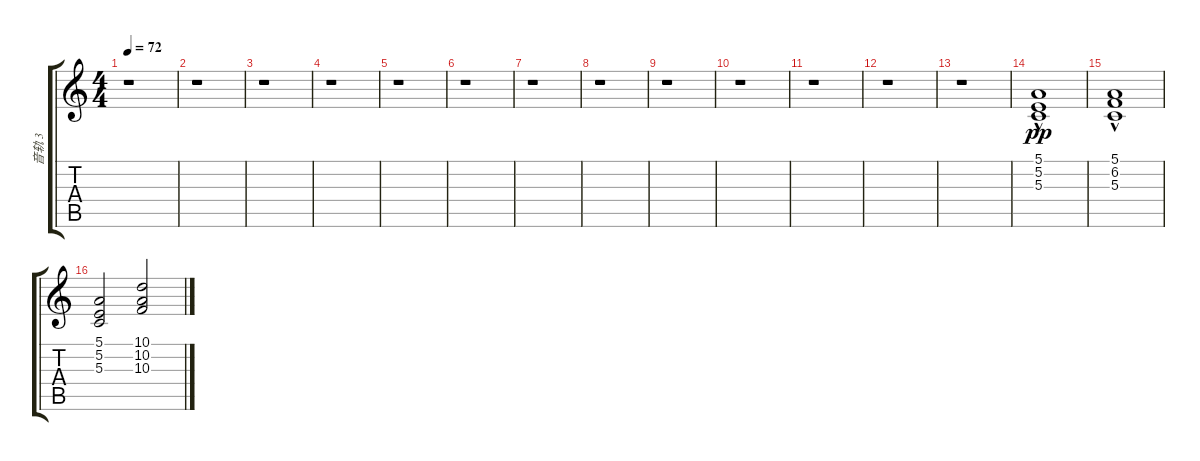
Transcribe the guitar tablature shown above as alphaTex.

\track ("音轨 3" "音轨 3") {instrument stringensemble2}
\staff {score tabs}
\tuning (E4 B3 G3 D3 A2 E2) {hide}
\ts (4 4)
\tempo 72
\clef g2
\ks c
r.1{dy f} |
r.1 |
r.1 |
r.1 |
r.1 |
r.1 |
r.1 |
r.1 |
r.1 |
r.1 |
r.1 |
r.1 |
r.1 |
(5.1{hac} 5.2 5.3).1{dy pp volume 12} |
(5.1{hac} 6.2 5.3).1{volume 11} |
(5.1 5.2 5.3).2{volume 12} (10.1 10.2 10.3).2{volume 12}
